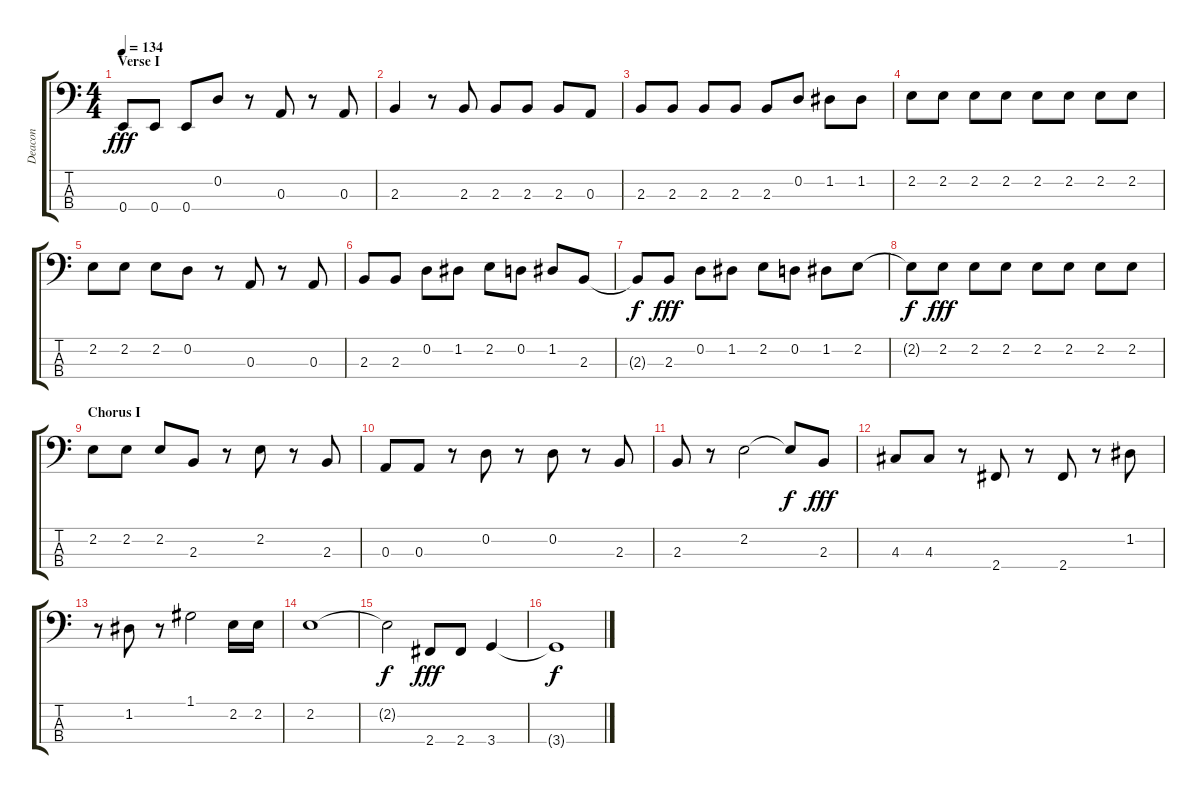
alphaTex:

\track ("Deacon" "Deacon") {instrument electricbassfinger}
\staff {score tabs}
\tuning (G2 D2 A1 E1) {hide}
\ts (4 4)
\section ("" "Verse I")
\tempo 134
\clef f4
\ks c
0.4.8{dy fff} 0.4.8 0.4.8 0.2.8 r.8 0.3.8 r.8 0.3.8 |
2.3.4 r.8 2.3.8 2.3.8 2.3.8 2.3.8 0.3.8 |
2.3.8 2.3.8 2.3.8 2.3.8 2.3.8 0.2.8 1.2.8 1.2.8 |
2.2.8 2.2.8 2.2.8 2.2.8 2.2.8 2.2.8 2.2.8 2.2.8 |
2.2.8 2.2.8 2.2.8 0.2.8 r.8 0.3.8 r.8 0.3.8 |
2.3.8 2.3.8 0.2.8 1.2.8 2.2.8 0.2.8 1.2.8 2.3.8 |
2.3{t}.8{dy f} 2.3.8{dy fff} 0.2.8 1.2.8 2.2.8 0.2.8 1.2.8 2.2.8 |
2.2{t}.8{dy f} 2.2.8{dy fff} 2.2.8 2.2.8 2.2.8 2.2.8 2.2.8 2.2.8 |
\section ("" "Chorus I")
2.2.8 2.2.8 2.2.8 2.3.8 r.8 2.2.8 r.8 2.3.8 |
0.3.8 0.3.8 r.8 0.2.8 r.8 0.2.8 r.8 2.3.8 |
2.3.8 r.8 2.2.2 2.2{t}.8{dy f} 2.3.8{dy fff} |
4.3.8 4.3.8 r.8 2.4.8 r.8 2.4.8 r.8 1.2.8 |
r.8 1.2.8 r.8 1.1.2 2.2.16 2.2.16 |
2.2.1 |
2.2{t}.2{dy f} 2.4.8{dy fff} 2.4.8 3.4.4 |
3.4{t}.1{dy f}
